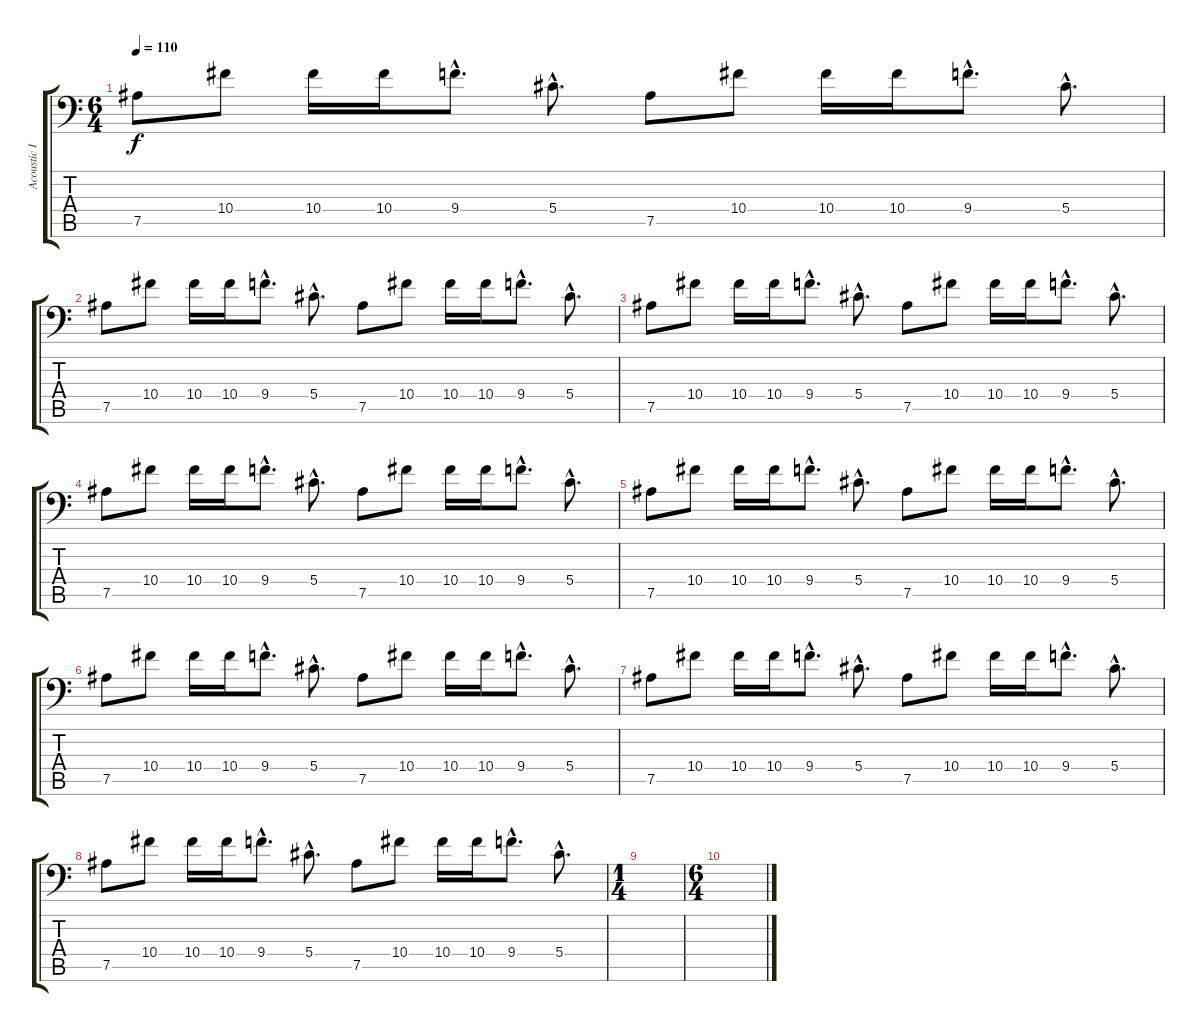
\track ("Acoustic I" "Acoustic I") {instrument acousticguitarsteel}
\staff {score tabs}
\tuning (Bb3 F3 Db3 Ab2 Eb2 Bb1) {hide}
\ts (6 4)
\tempo 110
\clef f4
\ks c
7.5.8{dy f instrument acousticguitarsteel} 10.4.8 10.4.16 10.4.16 9.4{hac}.8{d} 5.4{hac}.8{d} 7.5.8 10.4.8 10.4.16 10.4.16 9.4{hac}.8{d} 5.4{hac}.8{d} |
7.5.8 10.4.8 10.4.16 10.4.16 9.4{hac}.8{d} 5.4{hac}.8{d} 7.5.8 10.4.8 10.4.16 10.4.16 9.4{hac}.8{d} 5.4{hac}.8{d} |
7.5.8 10.4.8 10.4.16 10.4.16 9.4{hac}.8{d} 5.4{hac}.8{d} 7.5.8 10.4.8 10.4.16 10.4.16 9.4{hac}.8{d} 5.4{hac}.8{d} |
7.5.8 10.4.8 10.4.16 10.4.16 9.4{hac}.8{d} 5.4{hac}.8{d} 7.5.8 10.4.8 10.4.16 10.4.16 9.4{hac}.8{d} 5.4{hac}.8{d} |
7.5.8 10.4.8 10.4.16 10.4.16 9.4{hac}.8{d} 5.4{hac}.8{d} 7.5.8 10.4.8 10.4.16 10.4.16 9.4{hac}.8{d} 5.4{hac}.8{d} |
7.5.8 10.4.8 10.4.16 10.4.16 9.4{hac}.8{d} 5.4{hac}.8{d} 7.5.8 10.4.8 10.4.16 10.4.16 9.4{hac}.8{d} 5.4{hac}.8{d} |
7.5.8 10.4.8 10.4.16 10.4.16 9.4{hac}.8{d} 5.4{hac}.8{d} 7.5.8 10.4.8 10.4.16 10.4.16 9.4{hac}.8{d} 5.4{hac}.8{d} |
7.5.8 10.4.8 10.4.16 10.4.16 9.4{hac}.8{d} 5.4{hac}.8{d} 7.5.8 10.4.8 10.4.16 10.4.16 9.4{hac}.8{d} 5.4{hac}.8{d} |
\ts (1 4)
|
\ts (6 4)
